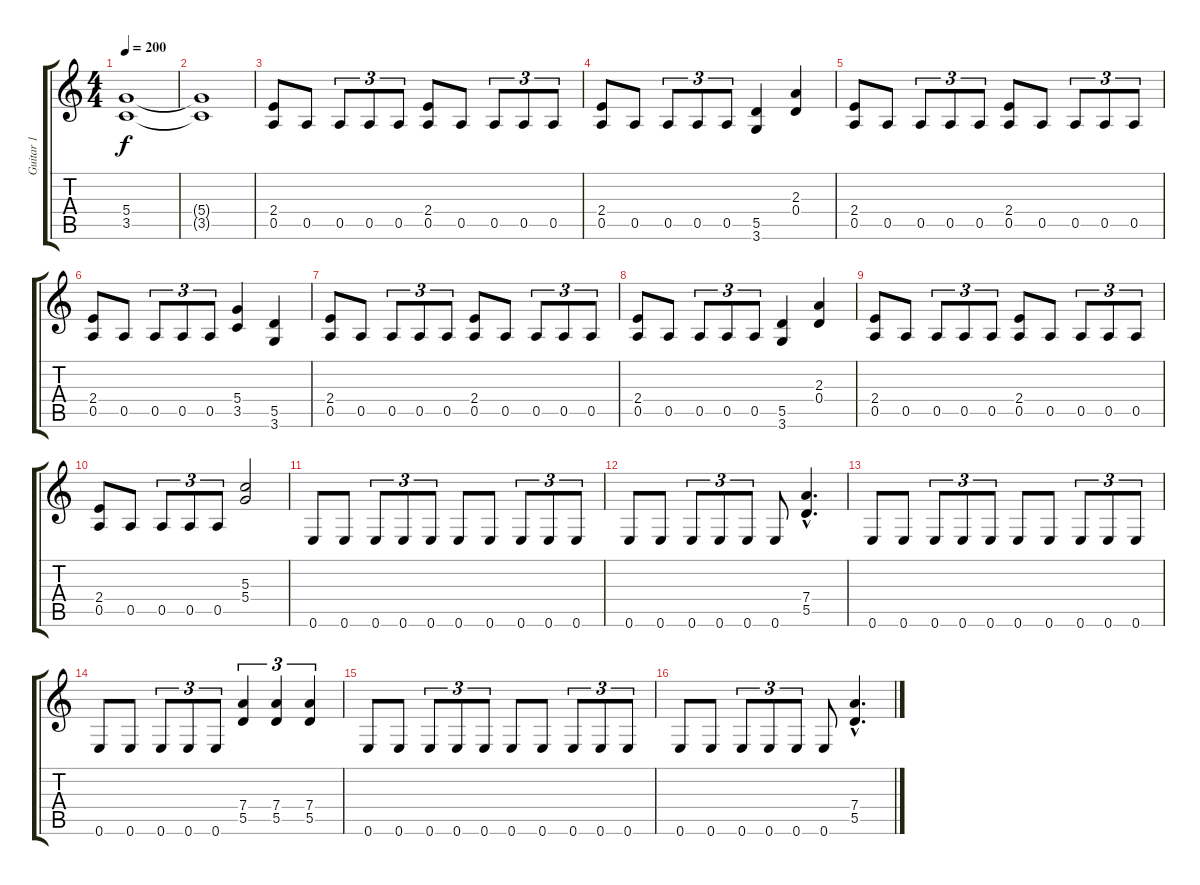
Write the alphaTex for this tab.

\track ("Guitar 1" "Guitar 1") {instrument overdrivenguitar}
\staff {score tabs}
\tuning (E4 B3 G3 D3 A2 E2) {hide}
\ts (4 4)
\tempo 200
\clef g2
\ks c
(5.4{t} 3.5{t}).1{dy f} |
(5.4{t} 3.5{t}).1 |
(2.4 0.5).8 0.5.8 0.5.8{tu (3 2)} 0.5.8{tu (3 2)} 0.5.8{tu (3 2)} (2.4 0.5).8 0.5.8 0.5.8{tu (3 2)} 0.5.8{tu (3 2)} 0.5.8{tu (3 2)} |
(2.4 0.5).8 0.5.8 0.5.8{tu (3 2)} 0.5.8{tu (3 2)} 0.5.8{tu (3 2)} (5.5 3.6).4 (2.3 0.4).4 |
(2.4 0.5).8 0.5.8 0.5.8{tu (3 2)} 0.5.8{tu (3 2)} 0.5.8{tu (3 2)} (2.4 0.5).8 0.5.8 0.5.8{tu (3 2)} 0.5.8{tu (3 2)} 0.5.8{tu (3 2)} |
(2.4 0.5).8 0.5.8 0.5.8{tu (3 2)} 0.5.8{tu (3 2)} 0.5.8{tu (3 2)} (5.4 3.5).4 (5.5 3.6).4 |
(2.4 0.5).8 0.5.8 0.5.8{tu (3 2)} 0.5.8{tu (3 2)} 0.5.8{tu (3 2)} (2.4 0.5).8 0.5.8 0.5.8{tu (3 2)} 0.5.8{tu (3 2)} 0.5.8{tu (3 2)} |
(2.4 0.5).8 0.5.8 0.5.8{tu (3 2)} 0.5.8{tu (3 2)} 0.5.8{tu (3 2)} (5.5 3.6).4 (2.3 0.4).4 |
(2.4 0.5).8 0.5.8 0.5.8{tu (3 2)} 0.5.8{tu (3 2)} 0.5.8{tu (3 2)} (2.4 0.5).8 0.5.8 0.5.8{tu (3 2)} 0.5.8{tu (3 2)} 0.5.8{tu (3 2)} |
(2.4 0.5).8 0.5.8 0.5.8{tu (3 2)} 0.5.8{tu (3 2)} 0.5.8{tu (3 2)} (5.3 5.4).2 |
0.6.8 0.6.8 0.6.8{tu (3 2)} 0.6.8{tu (3 2)} 0.6.8{tu (3 2)} 0.6.8 0.6.8 0.6.8{tu (3 2)} 0.6.8{tu (3 2)} 0.6.8{tu (3 2)} |
0.6.8 0.6.8 0.6.8{tu (3 2)} 0.6.8{tu (3 2)} 0.6.8{tu (3 2)} 0.6.8 (7.4{hac} 5.5{hac}).4{d} |
0.6.8 0.6.8 0.6.8{tu (3 2)} 0.6.8{tu (3 2)} 0.6.8{tu (3 2)} 0.6.8 0.6.8 0.6.8{tu (3 2)} 0.6.8{tu (3 2)} 0.6.8{tu (3 2)} |
0.6.8 0.6.8 0.6.8{tu (3 2)} 0.6.8{tu (3 2)} 0.6.8{tu (3 2)} (7.4 5.5).4{tu (3 2)} (7.4 5.5).4{tu (3 2)} (7.4 5.5).4{tu (3 2)} |
0.6.8 0.6.8 0.6.8{tu (3 2)} 0.6.8{tu (3 2)} 0.6.8{tu (3 2)} 0.6.8 0.6.8 0.6.8{tu (3 2)} 0.6.8{tu (3 2)} 0.6.8{tu (3 2)} |
0.6.8 0.6.8 0.6.8{tu (3 2)} 0.6.8{tu (3 2)} 0.6.8{tu (3 2)} 0.6.8 (7.4{hac} 5.5{hac}).4{d}
